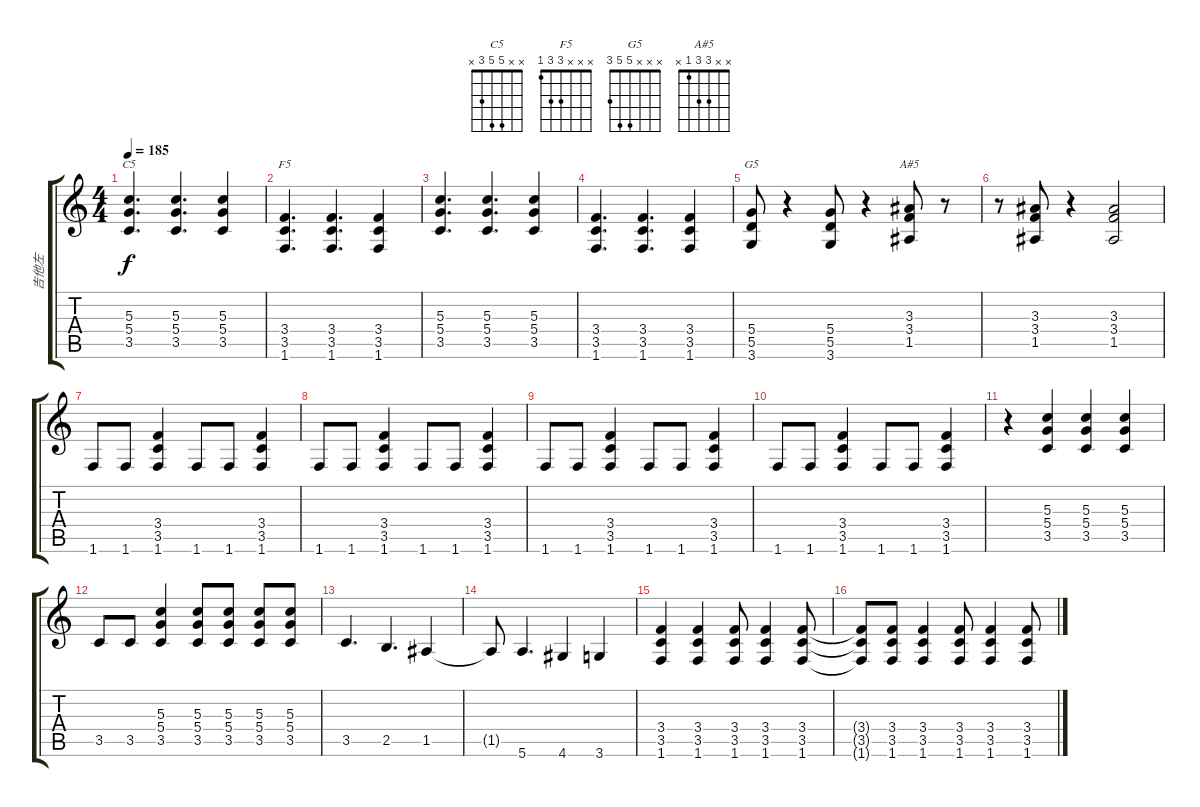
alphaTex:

\track ("吉他左" "吉他左") {instrument distortionguitar}
\staff {score tabs}
\tuning (E4 B3 G3 D3 A2 E2) {hide}
\chord ("C5" x x 5 5 3 x)
\chord ("F5" x x x 3 3 1)
\chord ("G5" x x x 5 5 3)
\chord ("A#5" x x 3 3 1 x)
\ts (4 4)
\tempo 185
\clef g2
\ks c
(5.3 5.4 3.5).4{d ch "C5" dy f} (5.3 5.4 3.5).4{d} (5.3 5.4 3.5).4 |
(3.4 3.5 1.6).4{d ch "F5"} (3.4 3.5 1.6).4{d} (3.4 3.5 1.6).4 |
(5.3 5.4 3.5).4{d} (5.3 5.4 3.5).4{d} (5.3 5.4 3.5).4 |
(3.4 3.5 1.6).4{d} (3.4 3.5 1.6).4{d} (3.4 3.5 1.6).4 |
(5.4 5.5 3.6).8{ch "G5"} r.4 (5.4 5.5 3.6).8 r.4 (3.3 3.4 1.5).8{ch "A#5"} r.8 |
r.8 (3.3 3.4 1.5).8 r.4 (3.3 3.4 1.5).2 |
1.6.8 1.6.8 (3.4 3.5 1.6).4 1.6.8 1.6.8 (3.4 3.5 1.6).4 |
1.6.8 1.6.8 (3.4 3.5 1.6).4 1.6.8 1.6.8 (3.4 3.5 1.6).4 |
1.6.8 1.6.8 (3.4 3.5 1.6).4 1.6.8 1.6.8 (3.4 3.5 1.6).4 |
1.6.8 1.6.8 (3.4 3.5 1.6).4 1.6.8 1.6.8 (3.4 3.5 1.6).4 |
r.4 (5.3 5.4 3.5).4 (5.3 5.4 3.5).4 (5.3 5.4 3.5).4 |
3.5.8 3.5.8 (5.3 5.4 3.5).4 (5.3 5.4 3.5).8 (5.3 5.4 3.5).8 (5.3 5.4 3.5).8 (5.3 5.4 3.5).8 |
3.5.4{d} 2.5.4{d} 1.5.4 |
1.5{t}.8 5.6.4{d} 4.6.4 3.6.4 |
(3.4 3.5 1.6).4 (3.4 3.5 1.6).4 (3.4 3.5 1.6).8 (3.4 3.5 1.6).4 (3.4 3.5 1.6).8 |
(3.4{t} 3.5{t} 1.6{t}).8 (3.4 3.5 1.6).8 (3.4 3.5 1.6).4 (3.4 3.5 1.6).8 (3.4 3.5 1.6).4 (3.4 3.5 1.6).8
